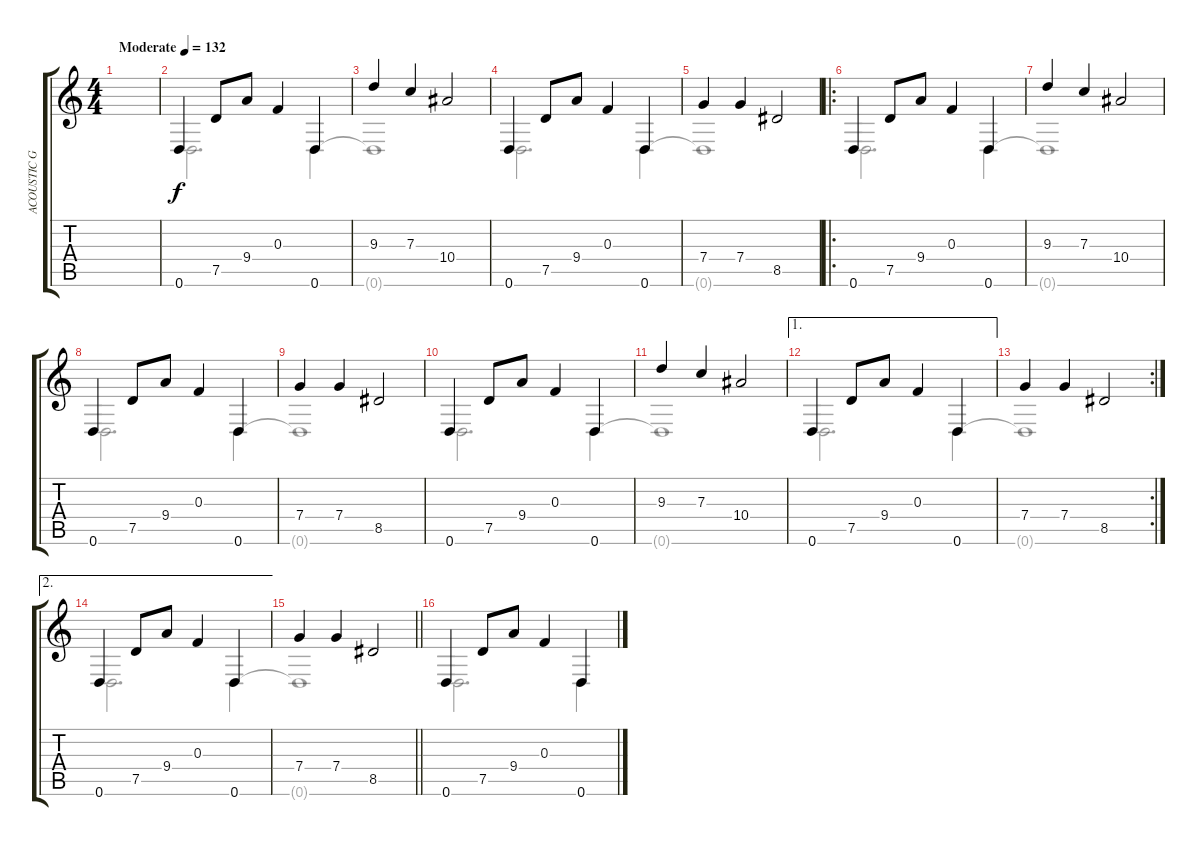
\track ("ACOUSTIC GTR" "ACOUSTIC G") {instrument acousticguitarsteel}
\staff {score tabs}
\tuning (D4 A3 F3 C3 G2 D2) {hide}
\voice
\ts (4 4)
\tempo (132 "Moderate")
\clef g2
\ks c
|
0.6.4{volume 14} 7.5.8 9.4.8 0.3.4 0.6.4 |
9.3.4 7.3.4 10.4.2 |
0.6.4 7.5.8 9.4.8 0.3.4 0.6.4 |
7.4.4 7.4.4 8.5.2 |
\ro
0.6.4 7.5.8 9.4.8 0.3.4 0.6.4 |
9.3.4 7.3.4 10.4.2 |
0.6.4 7.5.8 9.4.8 0.3.4 0.6.4 |
7.4.4 7.4.4 8.5.2 |
0.6.4 7.5.8 9.4.8 0.3.4 0.6.4 |
9.3.4 7.3.4 10.4.2 |
\ae 1
0.6.4 7.5.8 9.4.8 0.3.4 0.6.4 |
\rc 2
7.4.4 7.4.4 8.5.2 |
\ae 2
0.6.4 7.5.8 9.4.8 0.3.4 0.6.4 |
\barLineRight lightlight
7.4.4 7.4.4 8.5.2 |
0.6.4 7.5.8 9.4.8 0.3.4 0.6.4
\voice
\clef g2
\ottava regular
\simile none
\ks c
|
0.6.2{d} 0.6.4 |
0.6{t}.1 |
0.6.2{d} 0.6.4 |
0.6{t}.1 |
0.6.2{d} 0.6.4 |
0.6{t}.1 |
0.6.2{d} 0.6.4 |
0.6{t}.1 |
0.6.2{d} 0.6.4 |
0.6{t}.1 |
0.6.2{d} 0.6.4 |
0.6{t}.1 |
0.6.2{d} 0.6.4 |
\barLineRight lightlight
0.6{t}.1 |
0.6.2{d} 0.6.4
